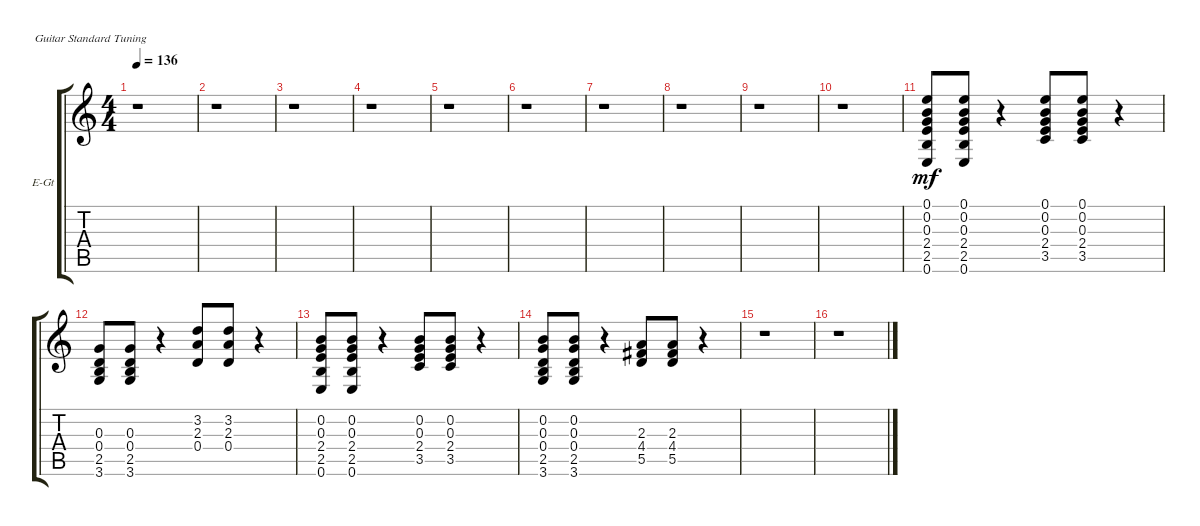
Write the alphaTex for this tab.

\bracketExtendMode groupsimilarinstruments
\firstSystemTrackNameOrientation horizontal
\otherSystemsTrackNameOrientation horizontal
\track ("rhythm guitar II" "E-Gt") {instrument electricguitarclean}
\staff {score tabs}
\tuning (E4 B3 G3 D3 A2 E2)
\ts (4 4)
\tempo 136
\clef g2
\ks c
r.1{dy mf} |
r.1 |
r.1 |
r.1 |
r.1 |
r.1 |
r.1 |
r.1 |
r.1 |
r.1 |
(0.1 0.2 0.3 2.4 2.5 0.6).8 (0.1 0.2 0.3 2.4 2.5 0.6).8 r.4 (0.1 0.2 0.3 2.4 3.5).8 (0.1 0.2 0.3 2.4 3.5).8 r.4 |
(0.3 0.4 2.5 3.6).8 (0.3 0.4 2.5 3.6).8 r.4 (3.2 2.3 0.4).8 (3.2 2.3 0.4).8 r.4 |
(0.2 0.3 2.4 2.5 0.6).8 (0.2 0.3 2.4 2.5 0.6).8 r.4 (0.2 0.3 2.4 3.5).8 (0.2 0.3 2.4 3.5).8 r.4 |
(0.2 0.3 0.4 2.5 3.6).8 (0.2 0.3 0.4 2.5 3.6).8 r.4 (2.3 4.4 5.5).8 (2.3 4.4 5.5).8 r.4 |
r.1 |
r.1
